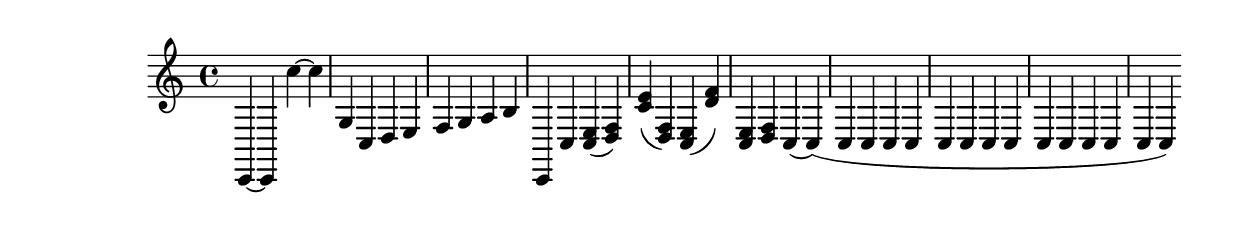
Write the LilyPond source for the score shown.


\version "1.0.19";

\score{
	\notes\transpose c'{

		c,4 ~ c, c'' ~ c'' ~ g ~ c ~
		d ~ e ~ f ~ g ~
		a ~ b ~ c, ~ c

		< c e ( > <)d f> 
		\transpose c''
		< c e ( > <)d f>
		\transpose c'
		< c e ( > <)d' f'>
		< { c ~ d }
		  { e ~ f }
		>
%	\context Staff <
%	{ \stemup c'8 ~g ~e( ~c~ [c'~ g' e' )c'] c'' ~ c'' c~c }
%	{ \stemdown c (e g )c'~( [b a g )d]   	r2 } 
%	>

	{

		c4()c( c c  |
		c c c c |
		c c c c |
		c c c )c |
	}
	}
}
